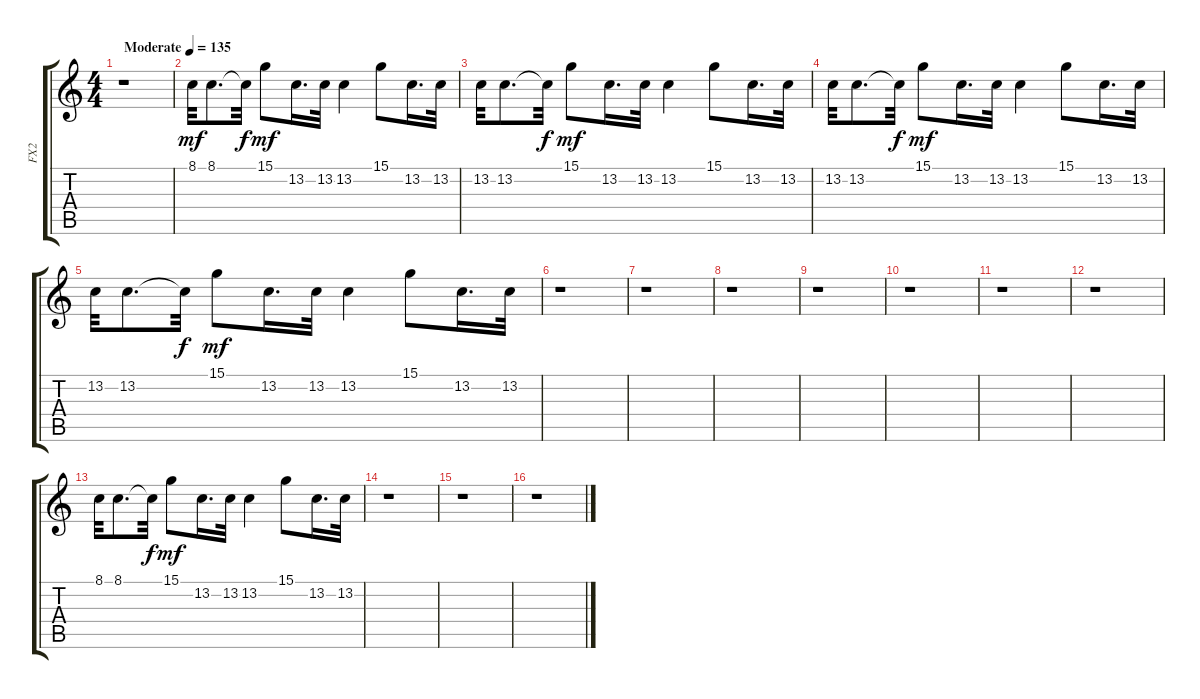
\track ("FX2" "FX2") {instrument lead2sawtooth}
\staff {score tabs}
\tuning (E4 B3 G3 D3 A2 E2) {hide}
\ts (4 4)
\tempo (135 "Moderate")
\clef g2
\ks c
r.1{dy mf instrument lead2sawtooth} |
8.1.32 8.1.8{d} 8.1{t}.32{dy f} 15.1.8{dy mf} 13.2.16{d} 13.2.32 13.2.4 15.1.8 13.2.16{d} 13.2.32 |
13.2.32 13.2.8{d} 13.2{t}.32{dy f} 15.1.8{dy mf} 13.2.16{d} 13.2.32 13.2.4 15.1.8 13.2.16{d} 13.2.32 |
13.2.32 13.2.8{d} 13.2{t}.32{dy f} 15.1.8{dy mf} 13.2.16{d} 13.2.32 13.2.4 15.1.8 13.2.16{d} 13.2.32 |
13.2.32 13.2.8{d} 13.2{t}.32{dy f} 15.1.8{dy mf} 13.2.16{d} 13.2.32 13.2.4 15.1.8 13.2.16{d} 13.2.32 |
r.1 |
r.1 |
r.1 |
r.1 |
r.1 |
r.1 |
r.1 |
8.1.32 8.1.8{d} 8.1{t}.32{dy f} 15.1.8{dy mf} 13.2.16{d} 13.2.32 13.2.4 15.1.8 13.2.16{d} 13.2.32 |
r.1 |
r.1 |
r.1
